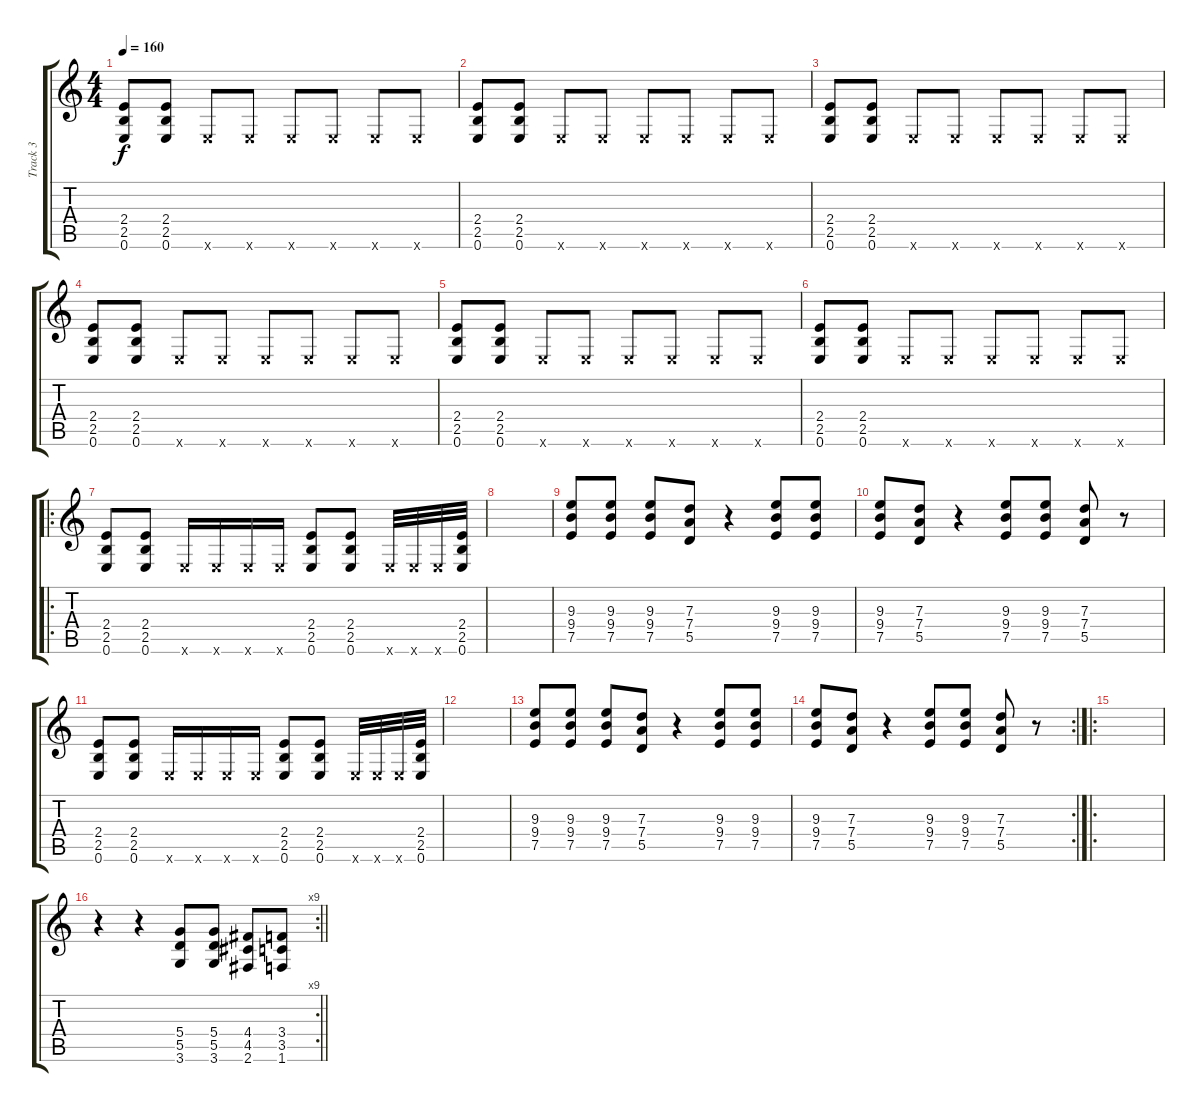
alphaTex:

\track ("Track 3" "Track 3") {instrument distortionguitar}
\staff {score tabs}
\tuning (E4 B3 G3 D3 A2 E2) {hide}
\ts (4 4)
\tempo 160
\clef g2
\ks c
(2.4 2.5 0.6).8{dy f} (2.4 2.5 0.6).8 0.6{x}.8 0.6{x}.8 0.6{x}.8 0.6{x}.8 0.6{x}.8 0.6{x}.8 |
(2.4 2.5 0.6).8 (2.4 2.5 0.6).8 0.6{x}.8 0.6{x}.8 0.6{x}.8 0.6{x}.8 0.6{x}.8 0.6{x}.8 |
(2.4 2.5 0.6).8 (2.4 2.5 0.6).8 0.6{x}.8 0.6{x}.8 0.6{x}.8 0.6{x}.8 0.6{x}.8 0.6{x}.8 |
(2.4 2.5 0.6).8 (2.4 2.5 0.6).8 0.6{x}.8 0.6{x}.8 0.6{x}.8 0.6{x}.8 0.6{x}.8 0.6{x}.8 |
(2.4 2.5 0.6).8 (2.4 2.5 0.6).8 0.6{x}.8 0.6{x}.8 0.6{x}.8 0.6{x}.8 0.6{x}.8 0.6{x}.8 |
(2.4 2.5 0.6).8 (2.4 2.5 0.6).8 0.6{x}.8 0.6{x}.8 0.6{x}.8 0.6{x}.8 0.6{x}.8 0.6{x}.8 |
\ro
(2.4 2.5 0.6).8 (2.4 2.5 0.6).8 0.6{x}.16 0.6{x}.16 0.6{x}.16 0.6{x}.16 (2.4 2.5 0.6).8 (2.4 2.5 0.6).8 0.6{x}.32 0.6{x}.32 0.6{x}.32 (2.4 2.5 0.6).32 |
|
(9.3 9.4 7.5).8 (9.3 9.4 7.5).8 (9.3 9.4 7.5).8 (7.3 7.4 5.5).8 r.4 (9.3 9.4 7.5).8 (9.3 9.4 7.5).8 |
(9.3 9.4 7.5).8 (7.3 7.4 5.5).8 r.4 (9.3 9.4 7.5).8 (9.3 9.4 7.5).8 (7.3 7.4 5.5).8 r.8 |
(2.4 2.5 0.6).8 (2.4 2.5 0.6).8 0.6{x}.16 0.6{x}.16 0.6{x}.16 0.6{x}.16 (2.4 2.5 0.6).8 (2.4 2.5 0.6).8 0.6{x}.32 0.6{x}.32 0.6{x}.32 (2.4 2.5 0.6).32 |
|
(9.3 9.4 7.5).8 (9.3 9.4 7.5).8 (9.3 9.4 7.5).8 (7.3 7.4 5.5).8 r.4 (9.3 9.4 7.5).8 (9.3 9.4 7.5).8 |
\rc 2
(9.3 9.4 7.5).8 (7.3 7.4 5.5).8 r.4 (9.3 9.4 7.5).8 (9.3 9.4 7.5).8 (7.3 7.4 5.5).8 r.8 |
\ro
|
\rc 9
\barLineRight lightlight
r.4 r.4 (5.4 5.5 3.6).8 (5.4 5.5 3.6).8 (4.4 4.5 2.6).8 (3.4 3.5 1.6).8
